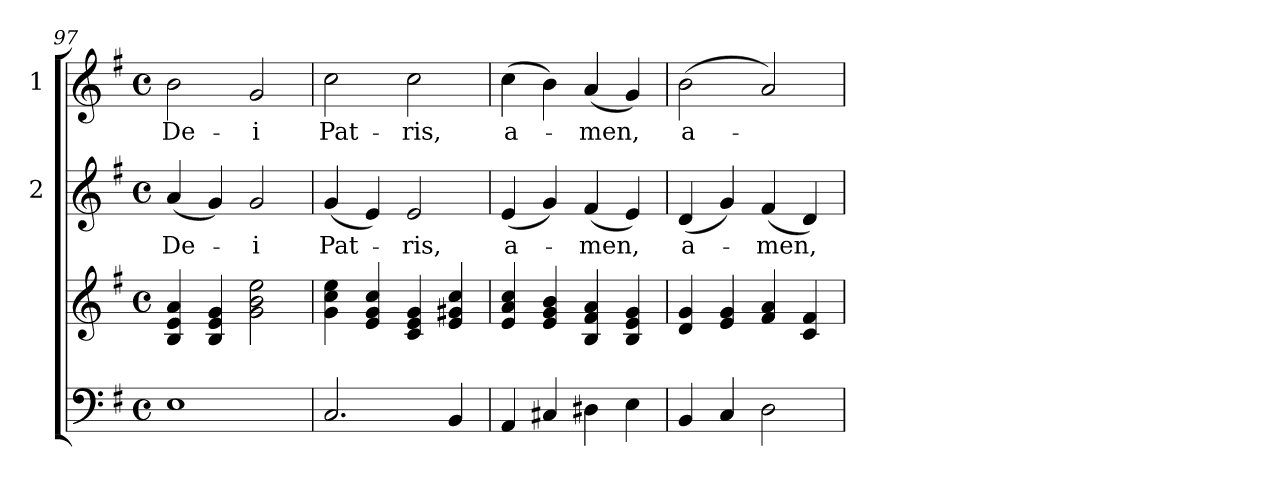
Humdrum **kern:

**kern	**kern	**kern	**text	**kern	**text
*part3	*part3	*part2	*part2	*part1	*part1
*staff4	*staff3	*staff2	*staff2	*staff1	*staff1
*	*	*I"2	*	*I"1	*
!!LO:LB:g=z
*clefF4	*clefG2	*clefG2	*	*clefG2	*
*	*	*ITrd7c12	*	*ITrd7c12	*
*k[f#]	*k[f#]	*k[f#]	*	*k[f#]	*
*G:	*G:	*G:	*	*G:	*
*M4/4	*M4/4	*M4/4	*	*M4/4	*
*met(c)	*met(c)	*met(c)	*	*met(c)	*
=97	=97	=97	=97	=97	=97
!	!	!	!LO:LY:b	!	!LO:LY:b
1E	4B/ 4e/ 4a/	(<4A/	De-	2B\	De-
.	4B/ 4e/ 4g/	4G/)	.	.	.
!	!	!	!LO:LY:b	!	!LO:LY:b
.	2g\ 2b\ 2ee\	2G/	-i	2G/	-i
=98	=98	=98	=98	=98	=98
!	!	!	!LO:LY:b	!	!LO:LY:b
2.C/	4g\ 4cc\ 4ee\	(<4G/	Pat-	2c\	Pat-
.	4e/ 4g/ 4cc/	4E/)	.	.	.
!	!	!	!LO:LY:b	!	!LO:LY:b
.	4c/ 4e/ 4g/	2E/	-ris,	2c\	-ris,
4BB/	4e/ 4g#X/ 4cc/	.	.	.	.
=99	=99	=99	=99	=99	=99
!	!	!	!LO:LY:b	!	!LO:LY:b
4AA/	4e/ 4a/ 4cc/	(<4E/	a-	(>4c\	a-
4C#X/	4e/ 4g/ 4b/	4G/)	.	4B\)	.
!	!	!	!LO:LY:b	!	!LO:LY:b
4D#X\	4B/ 4f#/ 4a/	(<4F#/	-men,	(<4A/	-men,
4E\	4B/ 4e/ 4g/	4E/)	.	4G/)	.
=100	=100	=100	=100	=100	=100
!	!	!	!LO:LY:b	!	!LO:LY:b
4BB/	4d/ 4g/	(<4D/	a-	(>2B\	a-
4C/	4e/ 4g/	4G/)	.	.	.
!	!	!	!LO:LY:b	!	!
2D\	4f#/ 4a/	(<4F#/	-men,	2A/)	.
.	4c/ 4f#/	4D/)	.	.	.
=	=	=	=	=	=
*-	*-	*-	*-	*-	*-
